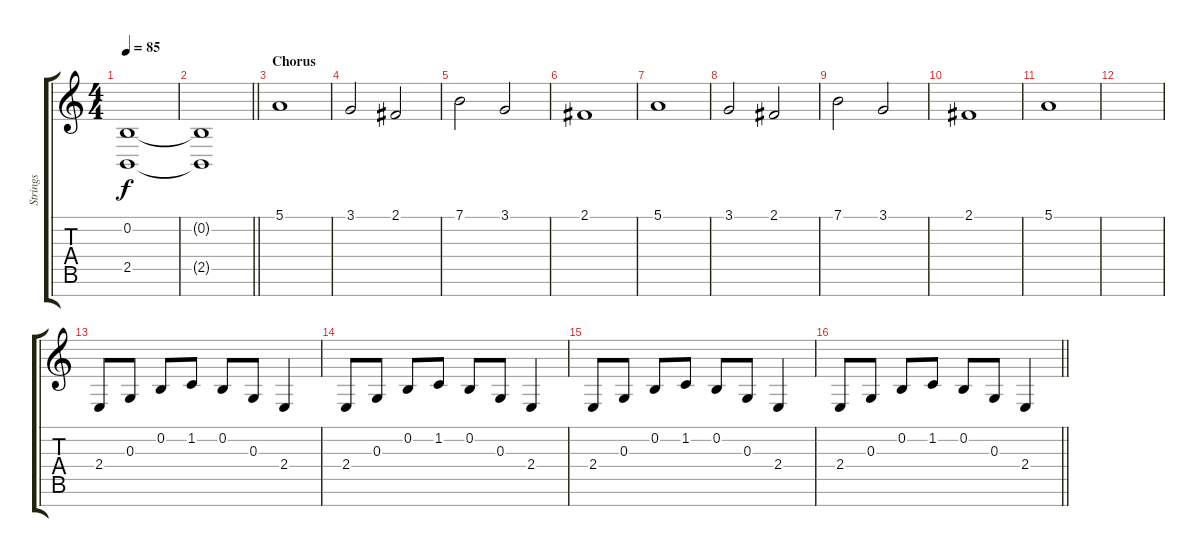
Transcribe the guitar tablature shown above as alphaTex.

\track ("Strings" "Strings") {instrument stringensemble1}
\staff {score tabs}
\tuning (E4 B3 G3 D3 A2 E2 B1) {hide}
\ts (4 4)
\tempo 85
\clef g2
\ks c
(0.2 2.5).1{dy f} |
\barLineRight lightlight
(0.2{t} 2.5{t}).1 |
\section ("" "Chorus")
5.1.1 |
3.1.2 2.1.2 |
7.1.2 3.1.2 |
2.1.1 |
5.1.1 |
3.1.2 2.1.2 |
7.1.2 3.1.2 |
2.1.1 |
5.1.1 |
|
2.4.8 0.3.8 0.2.8 1.2.8 0.2.8 0.3.8 2.4.4 |
2.4.8 0.3.8 0.2.8 1.2.8 0.2.8 0.3.8 2.4.4 |
2.4.8 0.3.8 0.2.8 1.2.8 0.2.8 0.3.8 2.4.4 |
\barLineRight lightlight
2.4.8 0.3.8 0.2.8 1.2.8 0.2.8 0.3.8 2.4.4
